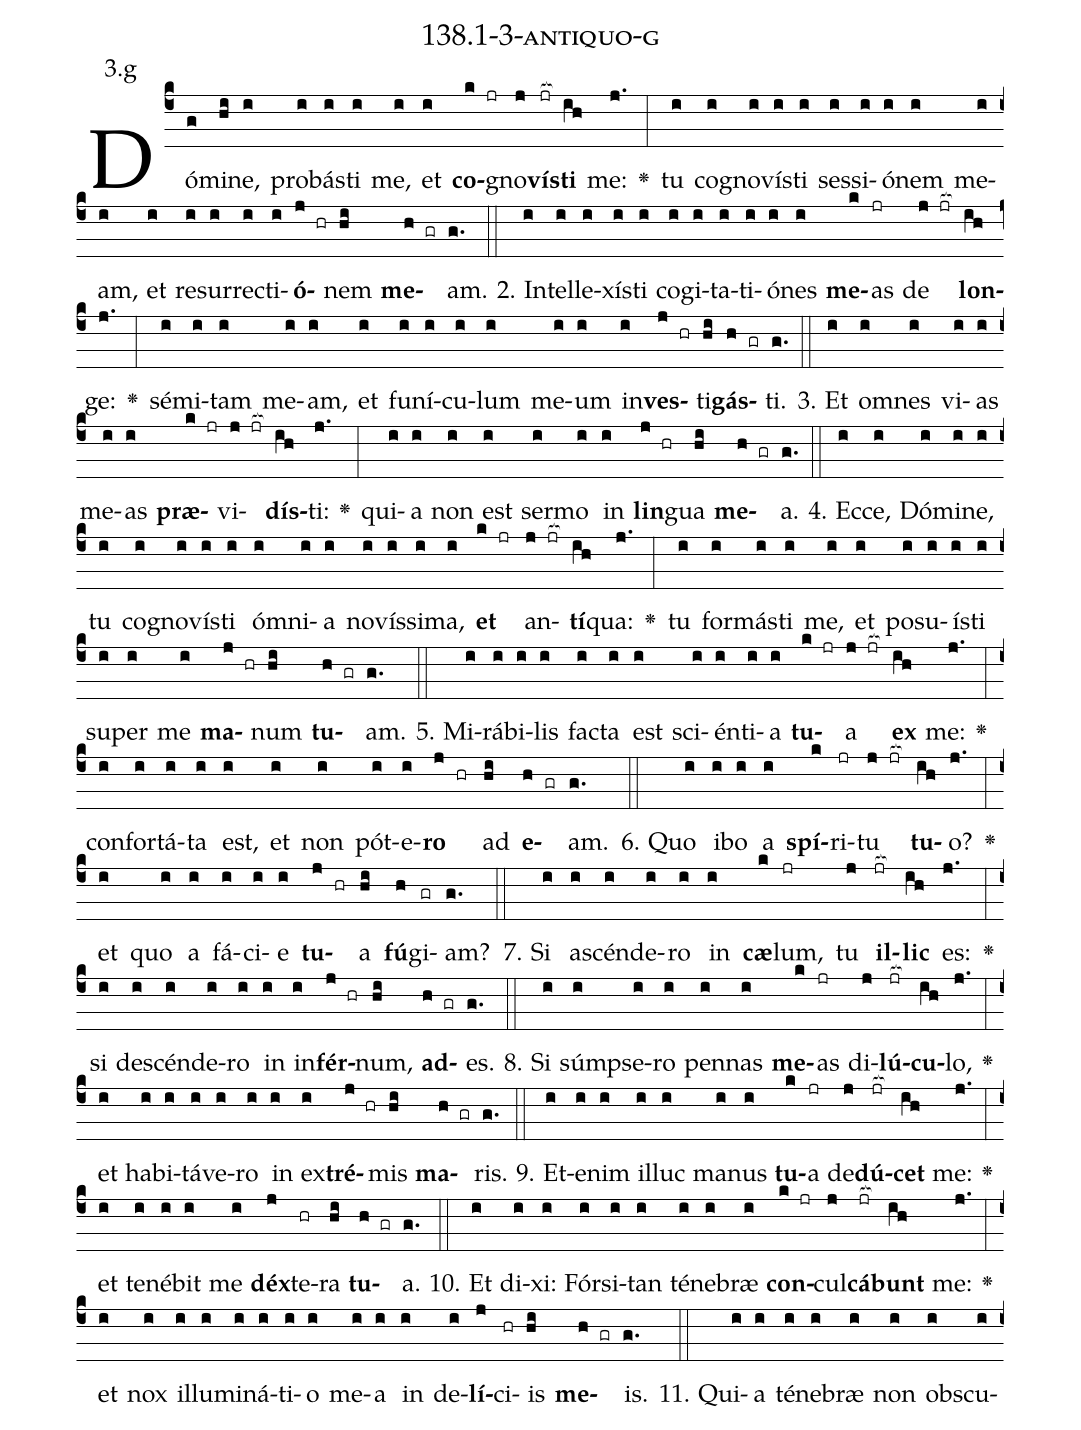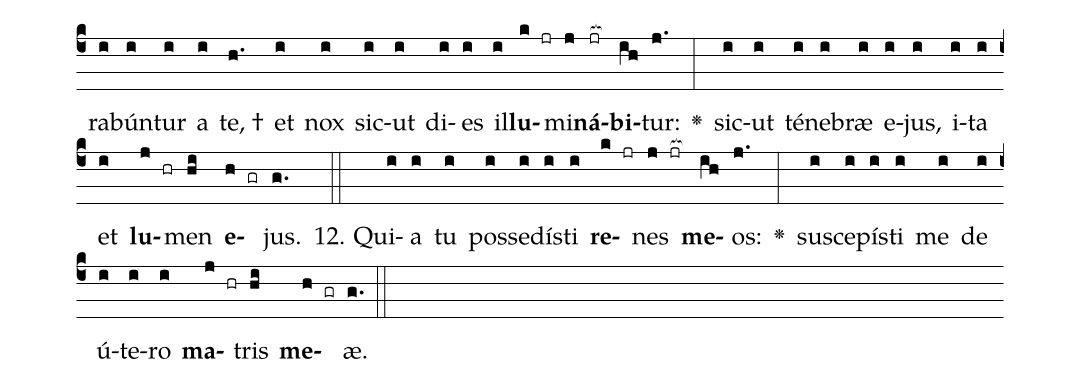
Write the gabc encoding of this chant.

name: 138.1-3-antiquo-g;
annotation: 3.g;
%%
(c4)Dó(g)mi(hi)ne,(i) pro(i)bás(i)ti(i) me,(i) et(i) <b>co</b>(k jr)gno(j)<b>vís</b>(jr[ocb:1{])<b>ti</b>(ih[ocb:0}]) me:(j.) <v>\greheightstar</v>(:) tu(i) co(i)gno(i)vís(i)ti(i) ses(i)si(i)ó(i)nem(i) me(i)am,(i) et(i) re(i)sur(i)rec(i)ti(i)<b>ó</b>(j hr)nem(hi) <b>me</b>(h gr)am.(g.) (::)
2. In(i)tel(i)le(i)xís(i)ti(i) co(i)gi(i)ta(i)ti(i)ó(i)nes(i) <b>me</b>(k)as(jr) de(j jr[ocb:1{]) <b>lon</b>(ih[ocb:0}])ge:(j.) <v>\greheightstar</v>(:) sé(i)mi(i)tam(i) me(i)am,(i) et(i) fu(i)ní(i)cu(i)lum(i) me(i)um(i) in(i)<b>ves</b>(j hr)ti(hi)<b>gás</b>(h gr)ti.(g.) (::)
3. Et(i) om(i)nes(i) vi(i)as(i) me(i)as(i) <b>præ</b>(k jr)vi(j jr[ocb:1{])<b>dís</b>(ih[ocb:0}])ti:(j.) <v>\greheightstar</v>(:) qui(i)a(i) non(i) est(i) ser(i)mo(i) in(i) <b>lin</b>(j hr)gua(hi) <b>me</b>(h gr)a.(g.) (::)
4. Ec(i)ce,(i) Dó(i)mi(i)ne,(i) tu(i) co(i)gno(i)vís(i)ti(i) óm(i)ni(i)a(i) no(i)vís(i)si(i)ma,(i) <b>et</b>(k jr) an(j jr[ocb:1{])<b>tí</b>(ih[ocb:0}])qua:(j.) <v>\greheightstar</v>(:) tu(i) for(i)más(i)ti(i) me,(i) et(i) po(i)su(i)ís(i)ti(i) su(i)per(i) me(i) <b>ma</b>(j hr)num(hi) <b>tu</b>(h gr)am.(g.) (::)
5. Mi(i)rá(i)bi(i)lis(i) fac(i)ta(i) est(i) sci(i)én(i)ti(i)a(i) <b>tu</b>(k jr)a(j jr[ocb:1{]) <b>ex</b>(ih[ocb:0}]) me:(j.) <v>\greheightstar</v>(:) con(i)for(i)tá(i)ta(i) est,(i) et(i) non(i) pót(i)e(i)<b>ro</b>(j hr) ad(hi) <b>e</b>(h gr)am.(g.) (::)
6. Quo(i) i(i)bo(i) a(i) <b>spí</b>(k)ri(jr)tu(j jr[ocb:1{]) <b>tu</b>(ih[ocb:0}])o?(j.) <v>\greheightstar</v>(:) et(i) quo(i) a(i) fá(i)ci(i)e(i) <b>tu</b>(j hr)a(hi) <b>fú</b>(h)gi(gr)am?(g.) (::)
7. Si(i) a(i)scén(i)de(i)ro(i) in(i) <b>cæ</b>(k)lum,(jr) tu(j) <b>il</b>(jr[ocb:1{])<b>lic</b>(ih[ocb:0}]) es:(j.) <v>\greheightstar</v>(:) si(i) de(i)scén(i)de(i)ro(i) in(i) in(i)<b>fér</b>(j hr)num,(hi) <b>ad</b>(h gr)es.(g.) (::)
8. Si(i) súmp(i)se(i)ro(i) pen(i)nas(i) <b>me</b>(k)as(jr) di(j)<b>lú</b>(jr[ocb:1{])<b>cu</b>(ih[ocb:0}])lo,(j.) <v>\greheightstar</v>(:) et(i) ha(i)bi(i)tá(i)ve(i)ro(i) in(i) ex(i)<b>tré</b>(j hr)mis(hi) <b>ma</b>(h gr)ris.(g.) (::)
9. Et(i)e(i)nim(i) il(i)luc(i) ma(i)nus(i) <b>tu</b>(k)a(jr) de(j)<b>dú</b>(jr[ocb:1{])<b>cet</b>(ih[ocb:0}]) me:(j.) <v>\greheightstar</v>(:) et(i) te(i)né(i)bit(i) me(i) <b>déx</b>(j)te(hr)ra(hi) <b>tu</b>(h gr)a.(g.) (::)
10. Et(i) di(i)xi:(i) Fór(i)si(i)tan(i) té(i)ne(i)bræ(i) <b>con</b>(k jr)cul(j)<b>cá</b>(jr[ocb:1{])<b>bunt</b>(ih[ocb:0}]) me:(j.) <v>\greheightstar</v>(:) et(i) nox(i) il(i)lu(i)mi(i)ná(i)ti(i)o(i) me(i)a(i) in(i) de(i)<b>lí</b>(j)ci(hr)is(hi) <b>me</b>(h gr)is.(g.) (::)
11. Qui(i)a(i) té(i)ne(i)bræ(i) non(i) obs(i)cu(i)ra(i)bún(i)tur(i) a(i) te, †(h.) et(i) nox(i) sic(i)ut(i) di(i)es(i) il(i)<b>lu</b>(k jr)mi(j)<b>ná</b>(jr[ocb:1{])<b>bi</b>(ih[ocb:0}])tur:(j.) <v>\greheightstar</v>(:) sic(i)ut(i) té(i)ne(i)bræ(i) e(i)jus,(i) i(i)ta(i) et(i) <b>lu</b>(j hr)men(hi) <b>e</b>(h gr)jus.(g.) (::)
12. Qui(i)a(i) tu(i) pos(i)se(i)dís(i)ti(i) <b>re</b>(k jr)nes(j jr[ocb:1{]) <b>me</b>(ih[ocb:0}])os:(j.) <v>\greheightstar</v>(:) su(i)sce(i)pís(i)ti(i) me(i) de(i) ú(i)te(i)ro(i) <b>ma</b>(j hr)tris(hi) <b>me</b>(h gr)æ.(g.) (::)
